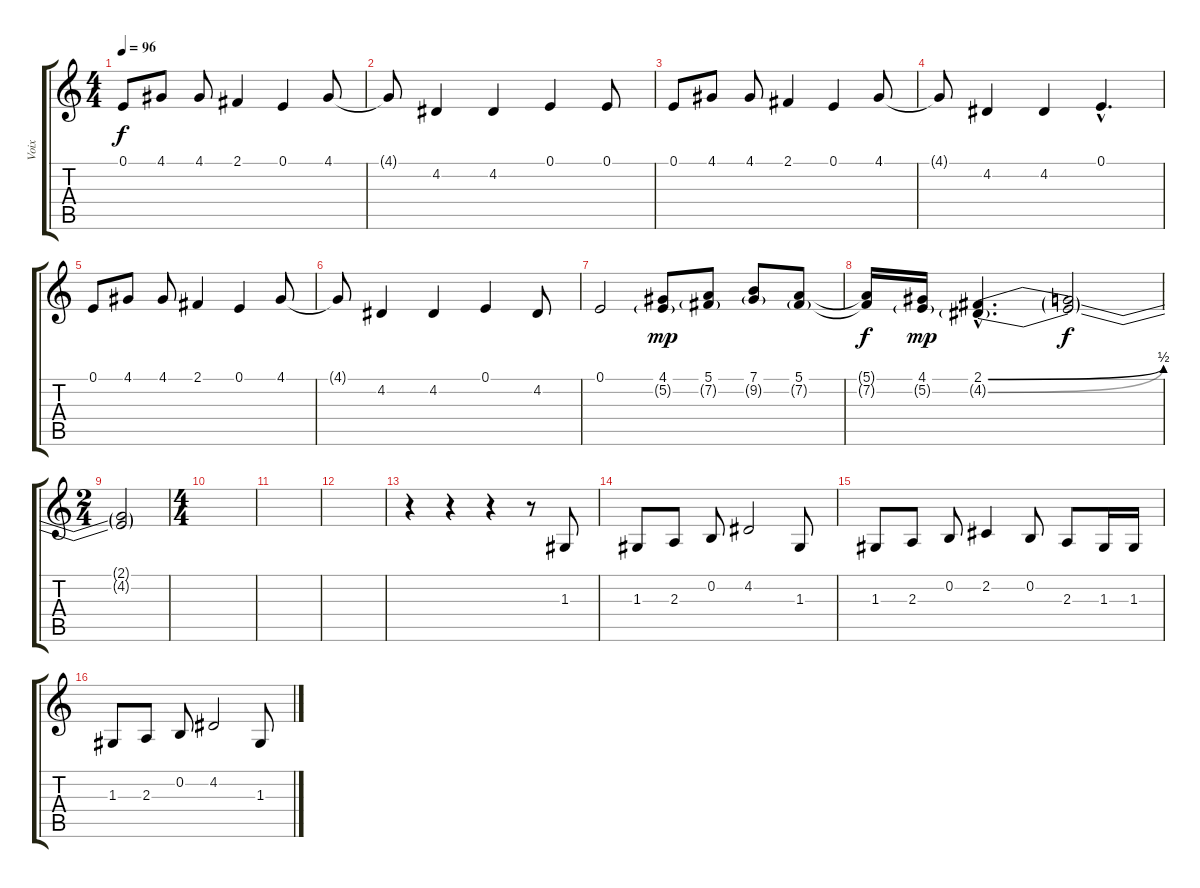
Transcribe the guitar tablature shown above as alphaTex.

\track ("Voix" "Voix") {instrument lead6voice}
\staff {score tabs}
\tuning (E4 B3 G3 D3 A2 E2) {hide}
\ts (4 4)
\tempo 96
\clef g2
\ks c
0.1.8{dy f} 4.1.8 4.1.8 2.1.4 0.1.4 4.1.8 |
4.1{t}.8 4.2.4 4.2.4 0.1.4 0.1.8 |
0.1.8 4.1.8 4.1.8 2.1.4 0.1.4 4.1.8 |
4.1{t}.8 4.2.4 4.2.4 0.1{hac}.4{d} |
0.1.8 4.1.8 4.1.8 2.1.4 0.1.4 4.1.8 |
4.1{t}.8 4.2.4 4.2.4 0.1.4 4.2.8 |
0.1.2 (4.1 5.2{g}).8{dy mp} (5.1 7.2{g}).8 (7.1 9.2{g}).8 (5.1 7.2{g}).8 |
(5.1{t} 7.2{t}).16{dy f} (4.1 5.2{g}).16{dy mp} (2.1{be (bend 0 0 60 2) hac} 4.2{be (bend 0 0 60 2) g hac}).4{d} (2.1{t} 4.2{t}).2{dy f} |
\ts (2 4)
(2.1{t} 4.2{t}).2 |
\ts (4 4)
|
|
|
r.4 r.4 r.4 r.8 1.3.8{volume 14 instrument lead6voice} |
1.3.8 2.3.8 0.2.8 4.2.2 1.3.8 |
1.3.8 2.3.8 0.2.8 2.2.4 0.2.8 2.3.8 1.3.16 1.3.16 |
1.3.8 2.3.8 0.2.8 4.2.2 1.3.8
